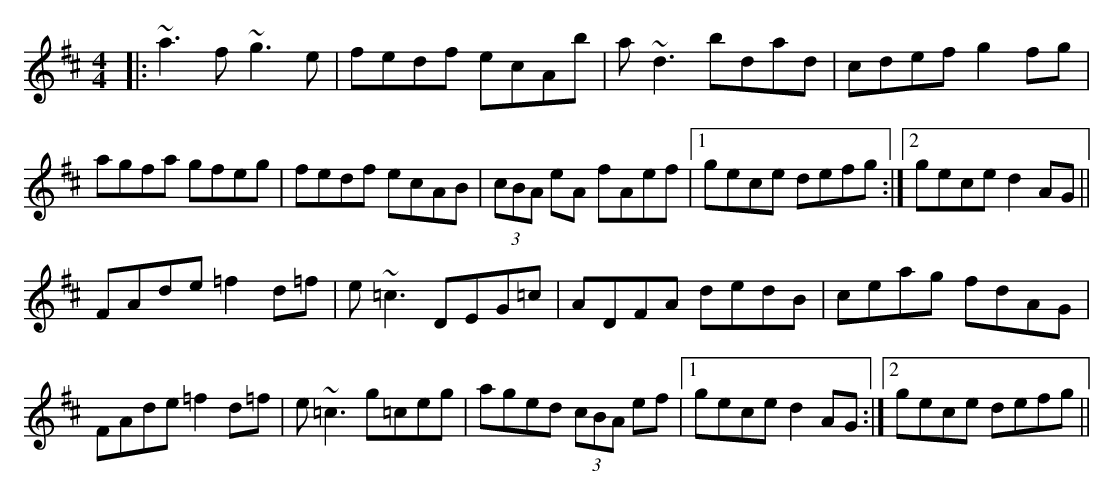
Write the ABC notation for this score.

X:1
M:4/4
K:D
|:~a3f ~g3e|fedf ecAb|a~d3 bdad|cdef g2fg|
agfa gfeg|fedf ecAB|(3cBA eA fAef|1 gece defg:|2 gece d2AG||
FAde =f2d=f|e~=c3 DEG=c|ADFA dedB|ceag fdAG|
FAde =f2d=f|e~=c3 g=ceg|aged (3cBA ef|1 gece d2AG:|2 gece defg||
